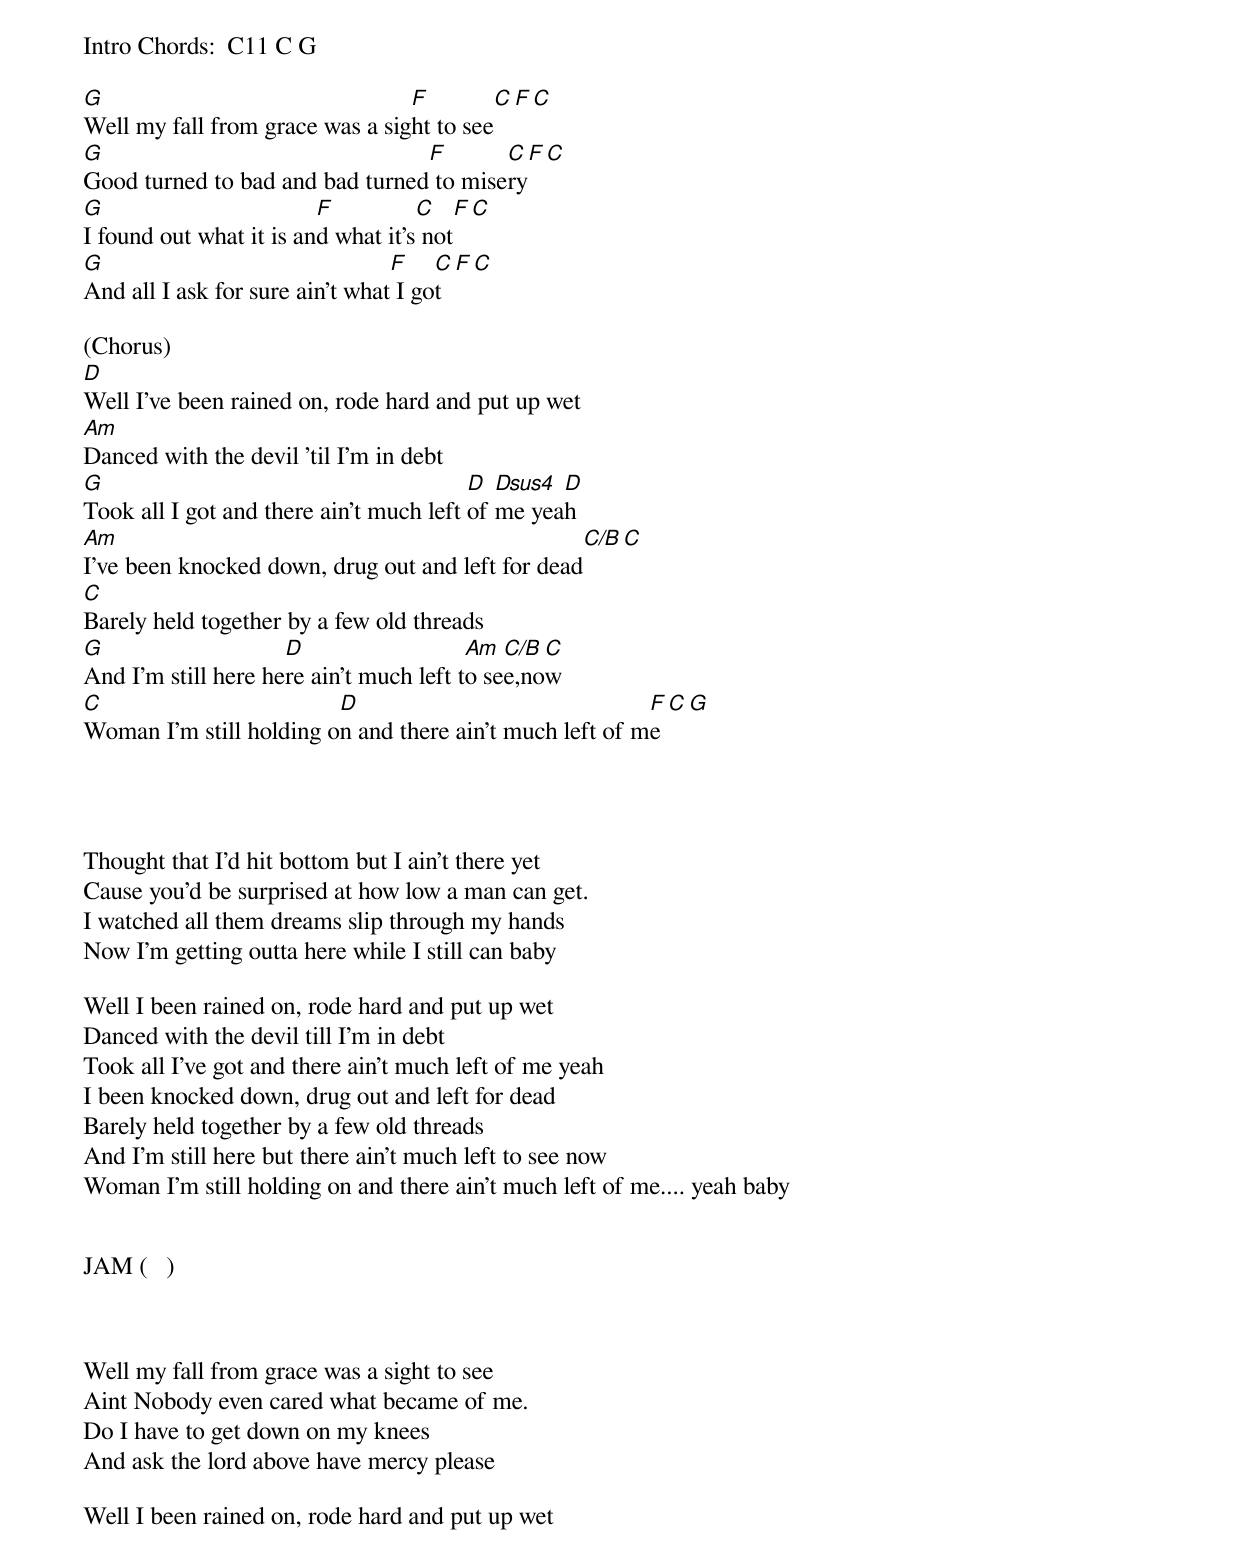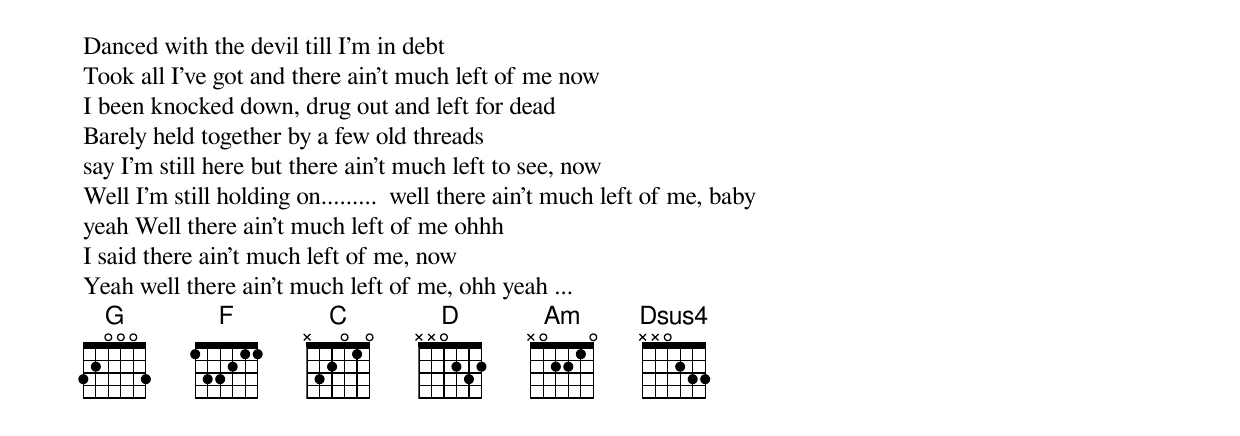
Intro Chords:  C11 C G

G 	  	  	         F         C       F   C
Well my fall from grace was a sight to see
G 	  	  	  	 F 	 C 	 F  C
Good turned to bad and bad turned to misery
G 	  	  	 F 	    C     F  C
I found out what it is and what it's not
G 	  	  	  	 F    C   F  C
And all I ask for sure ain't what I got

(Chorus)
D
Well I've been rained on, rode hard and put up wet
Am
Danced with the devil 'til I'm in debt
G 	  	  	  	  	 D  Dsus4 D
Took all I got and there ain't much left of me yeah
Am 	  	  	  	  	             C/B    C
I've been knocked down, drug out and left for dead
C
Barely held together by a few old threads
G 	  	     D 	  	  	 Am  C/B C
And I'm still here here ain't much left to see,now
C 	  	  	 D 	  	  	         F  C  G
Woman I'm still holding on and there ain't much left of me




Thought that I'd hit bottom but I ain't there yet
Cause you'd be surprised at how low a man can get.
I watched all them dreams slip through my hands
Now I'm getting outta here while I still can baby

Well I been rained on, rode hard and put up wet
Danced with the devil till I'm in debt
Took all I've got and there ain't much left of me yeah
I been knocked down, drug out and left for dead
Barely held together by a few old threads
And I'm still here but there ain't much left to see now
Woman I'm still holding on and there ain't much left of me.... yeah baby


JAM (   )



Well my fall from grace was a sight to see
Aint Nobody even cared what became of me.
Do I have to get down on my knees
And ask the lord above have mercy please

Well I been rained on, rode hard and put up wet
Danced with the devil till I'm in debt
Took all I've got and there ain't much left of me now
I been knocked down, drug out and left for dead
Barely held together by a few old threads
say I'm still here but there ain't much left to see, now
Well I'm still holding on.........  well there ain't much left of me, baby
yeah Well there ain't much left of me ohhh
I said there ain't much left of me, now
Yeah well there ain't much left of me, ohh yeah ...
